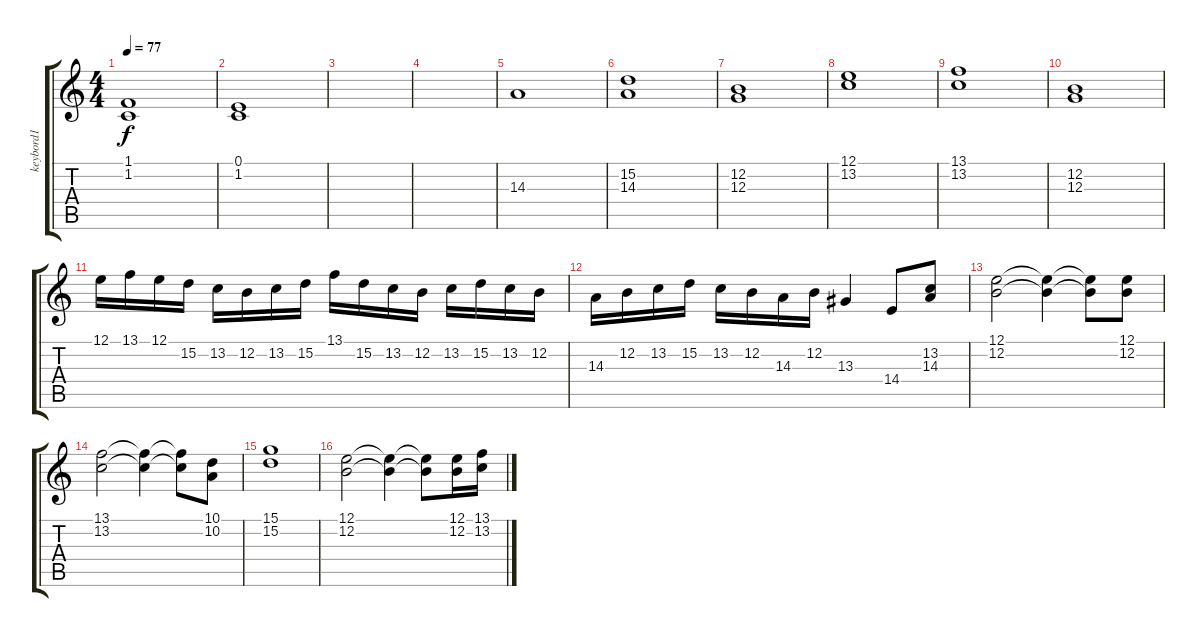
\track ("keybord1" "keybord1") {instrument stringensemble1}
\staff {score tabs}
\tuning (E4 B3 G3 D3 A2 E2) {hide}
\ts (4 4)
\tempo 77
\clef g2
\ks c
(1.1 1.2).1{dy f} |
(0.1 1.2).1 |
|
|
14.3.1 |
(15.2 14.3).1 |
(12.2 12.3).1 |
(12.1 13.2).1 |
(13.1 13.2).1 |
(12.2 12.3).1 |
12.1.16 13.1.16 12.1.16 15.2.16 13.2.16 12.2.16 13.2.16 15.2.16 13.1.16 15.2.16 13.2.16 12.2.16 13.2.16 15.2.16 13.2.16 12.2.16 |
14.3.16 12.2.16 13.2.16 15.2.16 13.2.16 12.2.16 14.3.16 12.2.16 13.3.4 14.4.8 (13.2 14.3).8 |
(12.1 12.2).2 (12.1{t} 12.2{t}).4 (12.1{t} 12.2{t}).8 (12.1 12.2).8 |
(13.1 13.2).2 (13.1{t} 13.2{t}).4 (13.1{t} 13.2{t}).8 (10.1 10.2).8 |
(15.1 15.2).1 |
(12.1 12.2).2 (12.1{t} 12.2{t}).4 (12.1{t} 12.2{t}).8 (12.1 12.2).16 (13.1 13.2).16
